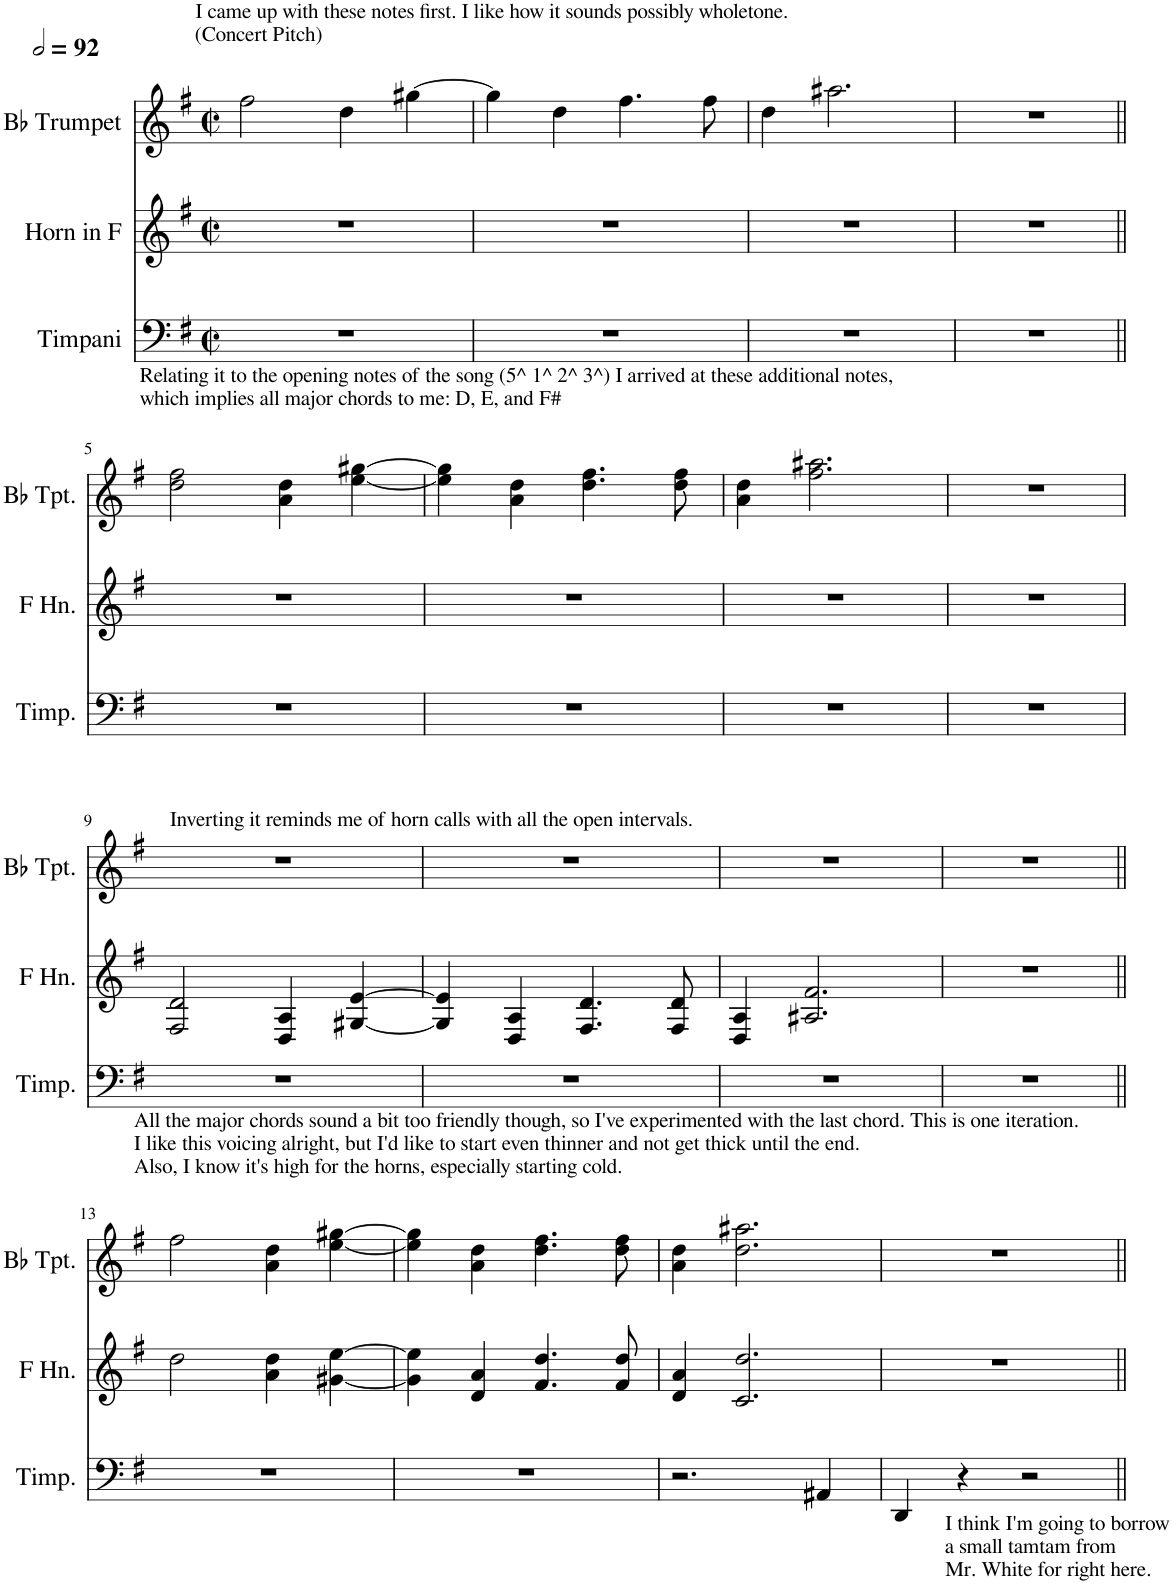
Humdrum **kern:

**kern	**kern	**kern
*part3	*part2	*part1
*staff3	*staff2	*staff1
*I"Timpani	*I"Horn in F	*I"Bb Trumpet
*I'Timp.	*	*I'Bb Tpt.
*clefF4	*clefG2	*clefG2
*	*ITrd4c7	*ITrd1c2
*k[f#]	*k[f#]	*k[f#]
*M2/2	*M2/2	*M2/2
*met(c|)	*met(c|)	*met(c|)
*MM184	*MM184	*MM184
=1	=1	=1
!	!	!LO:TX:a:t=I came up with these notes first. I like how it sounds possibly wholetone.
!	!	!LO:TX:a:t=(Concert Pitch)
1r	1r	2ff#\
.	.	4dd\
.	.	[4gg#X\
=2	=2	=2
1r	1r	4gg#\]
.	.	4dd\
.	.	4.ff#\
.	.	8ff#\
=3	=3	=3
1r	1r	4dd\
.	.	2.aa#X\
=4	=4	=4
1r	1r	1r
!!LO:LB:g=z
=5||	=5||	=5||
!	!	!LO:TX:a:t=Relating it to the opening notes of the song (5^ 1^ 2^ 3^) I arrived at these additional notes,
!	!	!LO:TX:a:t=which implies all major chords to me&colon; D, E, and F#
1r	1r	2dd\ 2ff#\
.	.	4a\ 4dd\
.	.	[4ee\ [4gg#X\
=6	=6	=6
1r	1r	4ee\] 4gg#\]
.	.	4a\ 4dd\
.	.	4.dd\ 4.ff#\
.	.	8dd\ 8ff#\
=7	=7	=7
1r	1r	4a\ 4dd\
.	.	2.ff#\ 2.aa#X\
=8	=8	=8
1r	1r	1r
!!LO:LB:g=z
=9	=9	=9
!	!	!LO:TX:a:t=Inverting it reminds me of horn calls with all the open intervals.
1r	2F#/ 2d/	1r
.	4D/ 4A/	.
.	[4G#X/ [4e/	.
=10	=10	=10
1r	4G#/] 4e/]	1r
.	4D/ 4A/	.
.	4.F#/ 4.d/	.
.	8F#/ 8d/	.
=11	=11	=11
1r	4D/ 4A/	1r
.	2.A#X/ 2.f#/	.
=12	=12	=12
1r	1r	1r
!!LO:LB:g=z
=13||	=13||	=13||
!	!	!LO:TX:a:t=All the major chords sound a bit too friendly though, so I've experimented with the last chord. This is one iteration.
!	!	!LO:TX:a:t=I like this voicing alright, but I'd like to start even thinner and not get thick until the end.
!	!	!LO:TX:a:t=Also, I know it's high for the horns, especially starting cold.
1r	2dd\	2ff#\
.	4a\ 4dd\	4a\ 4dd\
.	[4g#X\ [4ee\	[4ee\ [4gg#X\
=14	=14	=14
1r	4g#\] 4ee\]	4ee\] 4gg#\]
.	4d/ 4a/	4a\ 4dd\
.	4.f#/ 4.dd/	4.dd\ 4.ff#\
.	8f#/ 8dd/	8dd\ 8ff#\
=15	=15	=15
2.r	4d/ 4a/	4a\ 4dd\
.	2.c/ 2.dd/	2.dd\ 2.aa#X\
4AA#X/	.	.
=16	=16	=16
4DD/	1r	1r
4r	.	.
!LO:TX:b:t=I think I'm going to borrow	!	!
!LO:TX:b:t=a small tamtam from	!	!
!LO:TX:b:t=Mr. White for right here.	!	!
2r	.	.
=||	=||	=||
*-	*-	*-
